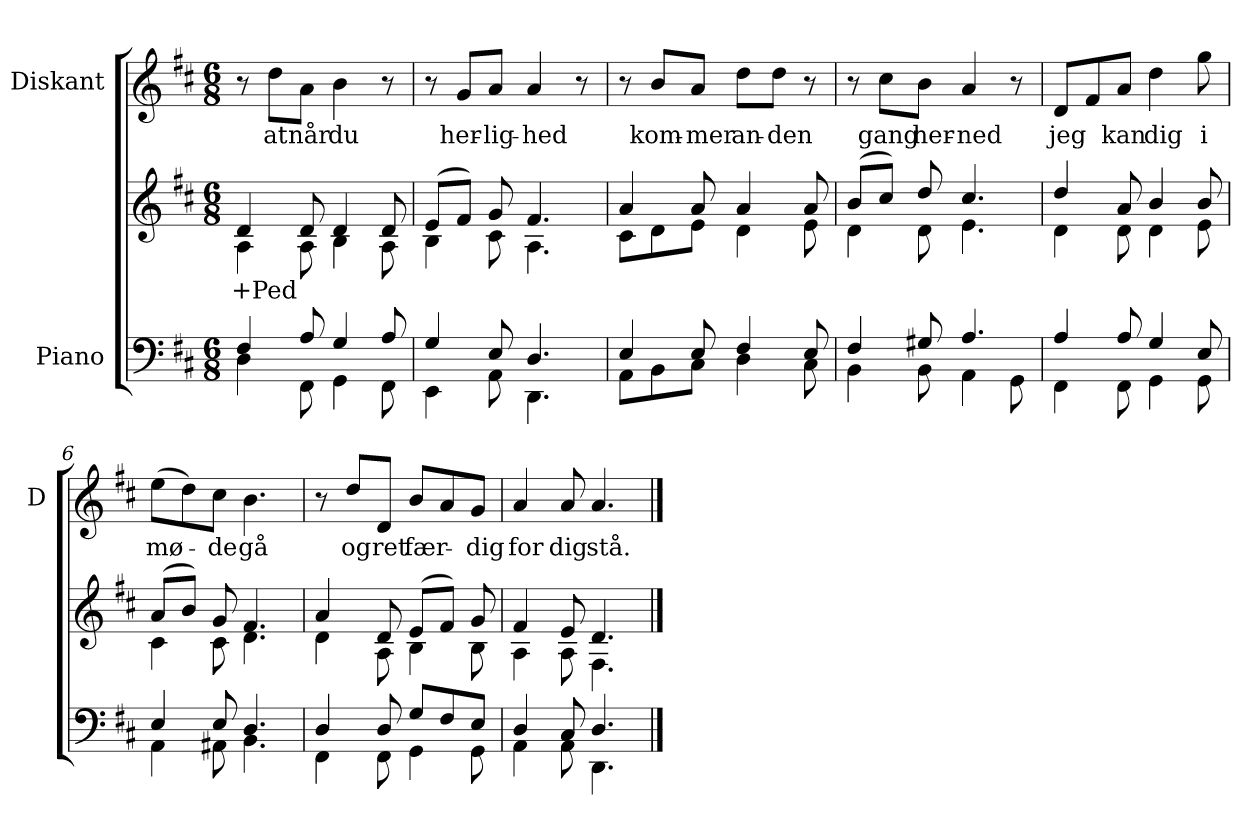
**kern	**kern	**text	**kern	**text
*part2	*part2	*part2	*part1	*part1
*staff3	*staff2	*staff2	*staff1	*staff1
*I"Piano	*	*	*I"Diskant	*
*	*	*	*I'D	*
*clefF4	*clefG2	*	*clefG2	*
*k[f#c#]	*k[f#c#]	*	*k[f#c#]	*
*M6/8	*M6/8	*	*M6/8	*
=1	=1	=1	=1	=1
*^	*	*	*	*
!	!	!	!LO:LY:b	!	!
*	*	*^	*	*	*
4F#/	4D\	4d/	4A\	+Ped	8r	.
!	!	!	!	!	!	!LO:LY:b
.	.	.	.	.	8dd\L	at
!	!	!	!	!	!	!LO:LY:b
8A/	8FF#\	8d/	8A\	.	8a\J	når
!	!	!	!	!	!	!LO:LY:b
4G/	4GG\	4d/	4B\	.	4b\	du
8A/	8FF#\	8d/	8A\	.	8r	.
=2	=2	=2	=2	=2	=2	=2
4G/	4EE\	(8e/L	4B\	.	8r	.
!	!	!	!	!	!	!LO:LY:b
.	.	8f#/J)	.	.	8g/L	her-
!	!	!	!	!	!	!LO:LY:b
8E/	8AA\	8g/	8c#\	.	8a/J	-lig-
!	!	!	!	!	!	!LO:LY:b
4.D/	4.DD\	4.f#/	4.A\	.	4a/	-hed
.	.	.	.	.	8r	.
=3	=3	=3	=3	=3	=3	=3
4E/	8AA\L	4a/	8c#\L	.	8r	.
!	!	!	!	!	!	!LO:LY:b
.	8BB\	.	8d\	.	8b/L	kom-
!	!	!	!	!	!	!LO:LY:b
8E/	8C#\J	8a/	8e\J	.	8a/J	-mer
!	!	!	!	!	!	!LO:LY:b
4F#/	4D\	4a/	4d\	.	8dd\L	an-
!	!	!	!	!	!	!LO:LY:b
.	.	.	.	.	8dd\J	-den
8E/	8C#\	8a/	8e\	.	8r	.
=4	=4	=4	=4	=4	=4	=4
4F#/	4BB\	(8b/L	4d\	.	8r	.
!	!	!	!	!	!	!LO:LY:b
.	.	8cc#/J)	.	.	8cc#\L	gang
!	!	!	!	!	!	!LO:LY:b
8G#X/	8BB\	8dd/	8d\	.	8b\J	her-
!	!	!	!	!	!	!LO:LY:b
4.A/	4AA\	4.cc#/	4.e\	.	4a/	-ned
.	8GG\	.	.	.	8r	.
!!LO:LB:g=z
=5	=5	=5	=5	=5	=5	=5
!	!	!	!	!	!	!LO:LY:b
4A/	4FF#\	4dd/	4d\	.	8d/L	jeg
.	.	.	.	.	8f#/	.
!	!	!	!	!	!	!LO:LY:b
8A/	8FF#\	8a/	8d\	.	8a/J	kan
!	!	!	!	!	!	!LO:LY:b
4G/	4GG\	4b/	4d\	.	4dd\	dig
!	!	!	!	!	!	!LO:LY:b
8E/	8GG\	8b/	8e\	.	8gg\	i
=6	=6	=6	=6	=6	=6	=6
!	!	!	!	!	!	!LO:LY:b
4E/	4AA\	(8a/L	4c#\	.	(8ee\L	mø-
.	.	8b/J)	.	.	8dd\)	.
!	!	!	!	!	!	!LO:LY:b
8E/	8AA#X\	8g/	8c#\	.	8cc#\J	-de
!	!	!	!	!	!	!LO:LY:b
4.D/	4.BB\	4.f#/	4.d\	.	4.b\	gå
=7	=7	=7	=7	=7	=7	=7
4D/	4FF#\	4a/	4d\	.	8r	.
!	!	!	!	!	!	!LO:LY:b
.	.	.	.	.	8dd/L	og
!	!	!	!	!	!	!LO:LY:b
8D/	8FF#\	8d/	8A\	.	8d/J	ret
!	!	!	!	!	!	!LO:LY:b
8G/L	4GG\	(8e/L	4B\	.	8b/L	fær-
8F#/	.	8f#/J)	.	.	8a/	.
!	!	!	!	!	!	!LO:LY:b
8E/J	8GG\	8g/	8B\	.	8g/J	-dig
=8	=8	=8	=8	=8	=8	=8
!	!	!	!	!	!	!LO:LY:b
4D/	4AA\	4f#/	4A\	.	4a/	for
!	!	!	!	!	!	!LO:LY:b
8C#/	8AA\	8e/	8A\	.	8a/	dig
!	!	!	!	!	!	!LO:LY:b
4.D/	4.DD\	4.d/	4.F#\	.	4.a/	stå.
*v	*v	*	*	*	*	*
*	*v	*v	*	*	*
==	==	==	==	==
*-	*-	*-	*-	*-
